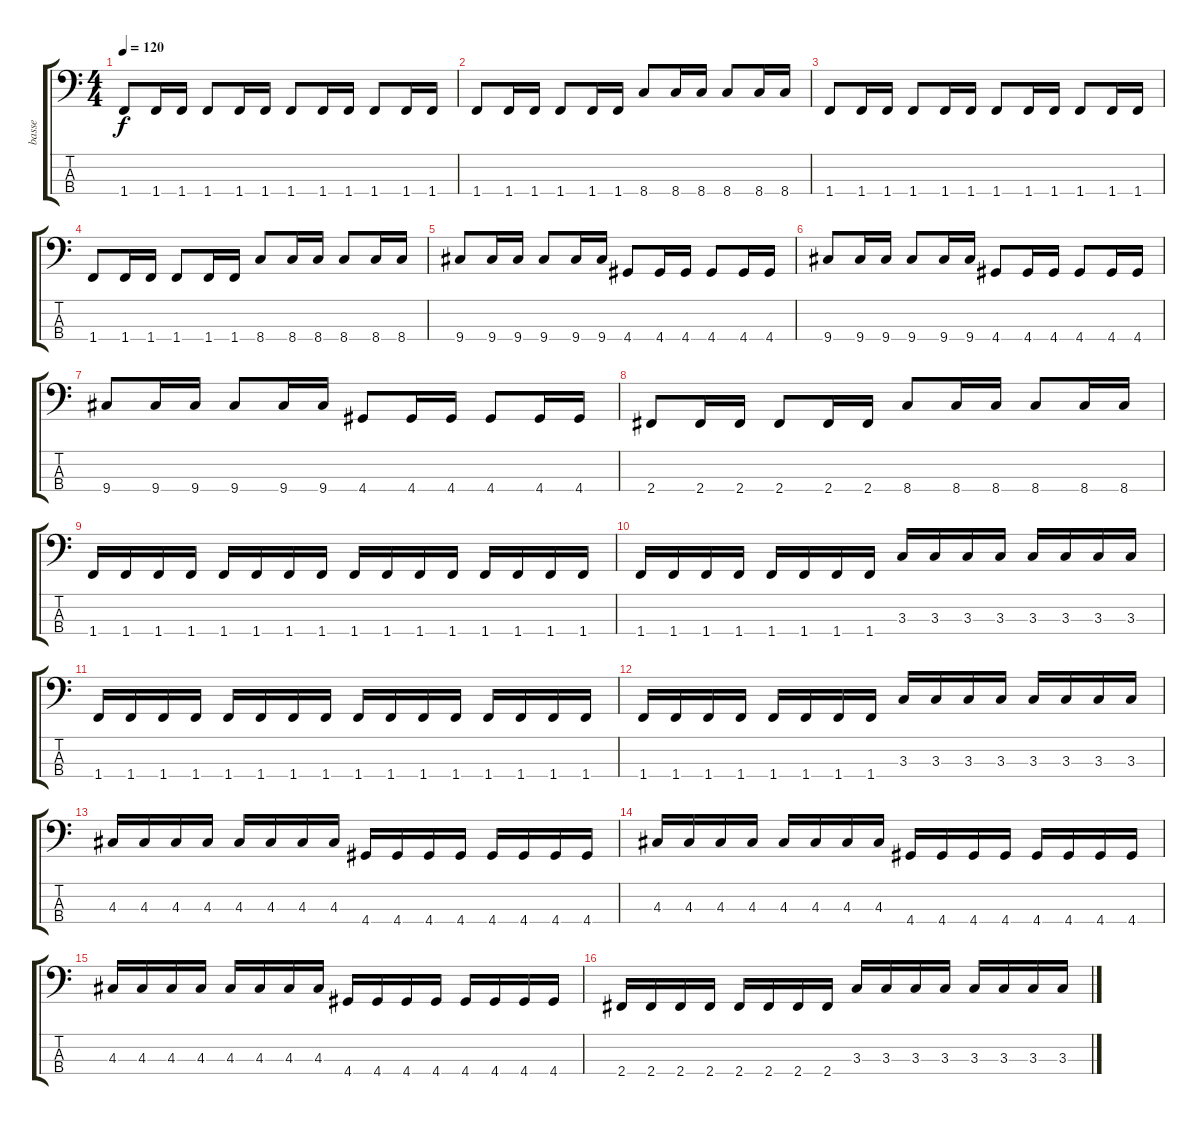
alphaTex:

\track ("basse" "basse") {instrument electricbasspick}
\staff {score tabs}
\tuning (G2 D2 A1 E1) {hide}
\ts (4 4)
\tempo 120
\clef f4
\ks c
1.4.8{dy f} 1.4.16 1.4.16 1.4.8 1.4.16 1.4.16 1.4.8 1.4.16 1.4.16 1.4.8 1.4.16 1.4.16 |
1.4.8 1.4.16 1.4.16 1.4.8 1.4.16 1.4.16 8.4.8 8.4.16 8.4.16 8.4.8 8.4.16 8.4.16 |
1.4.8 1.4.16 1.4.16 1.4.8 1.4.16 1.4.16 1.4.8 1.4.16 1.4.16 1.4.8 1.4.16 1.4.16 |
1.4.8 1.4.16 1.4.16 1.4.8 1.4.16 1.4.16 8.4.8 8.4.16 8.4.16 8.4.8 8.4.16 8.4.16 |
9.4.8 9.4.16 9.4.16 9.4.8 9.4.16 9.4.16 4.4.8 4.4.16 4.4.16 4.4.8 4.4.16 4.4.16 |
9.4.8 9.4.16 9.4.16 9.4.8 9.4.16 9.4.16 4.4.8 4.4.16 4.4.16 4.4.8 4.4.16 4.4.16 |
9.4.8 9.4.16 9.4.16 9.4.8 9.4.16 9.4.16 4.4.8 4.4.16 4.4.16 4.4.8 4.4.16 4.4.16 |
2.4.8 2.4.16 2.4.16 2.4.8 2.4.16 2.4.16 8.4.8 8.4.16 8.4.16 8.4.8 8.4.16 8.4.16 |
1.4.16 1.4.16 1.4.16 1.4.16 1.4.16 1.4.16 1.4.16 1.4.16 1.4.16 1.4.16 1.4.16 1.4.16 1.4.16 1.4.16 1.4.16 1.4.16 |
1.4.16 1.4.16 1.4.16 1.4.16 1.4.16 1.4.16 1.4.16 1.4.16 3.3.16 3.3.16 3.3.16 3.3.16 3.3.16 3.3.16 3.3.16 3.3.16 |
1.4.16 1.4.16 1.4.16 1.4.16 1.4.16 1.4.16 1.4.16 1.4.16 1.4.16 1.4.16 1.4.16 1.4.16 1.4.16 1.4.16 1.4.16 1.4.16 |
1.4.16 1.4.16 1.4.16 1.4.16 1.4.16 1.4.16 1.4.16 1.4.16 3.3.16 3.3.16 3.3.16 3.3.16 3.3.16 3.3.16 3.3.16 3.3.16 |
4.3.16 4.3.16 4.3.16 4.3.16 4.3.16 4.3.16 4.3.16 4.3.16 4.4.16 4.4.16 4.4.16 4.4.16 4.4.16 4.4.16 4.4.16 4.4.16 |
4.3.16 4.3.16 4.3.16 4.3.16 4.3.16 4.3.16 4.3.16 4.3.16 4.4.16 4.4.16 4.4.16 4.4.16 4.4.16 4.4.16 4.4.16 4.4.16 |
4.3.16 4.3.16 4.3.16 4.3.16 4.3.16 4.3.16 4.3.16 4.3.16 4.4.16 4.4.16 4.4.16 4.4.16 4.4.16 4.4.16 4.4.16 4.4.16 |
2.4.16 2.4.16 2.4.16 2.4.16 2.4.16 2.4.16 2.4.16 2.4.16 3.3.16 3.3.16 3.3.16 3.3.16 3.3.16 3.3.16 3.3.16 3.3.16
